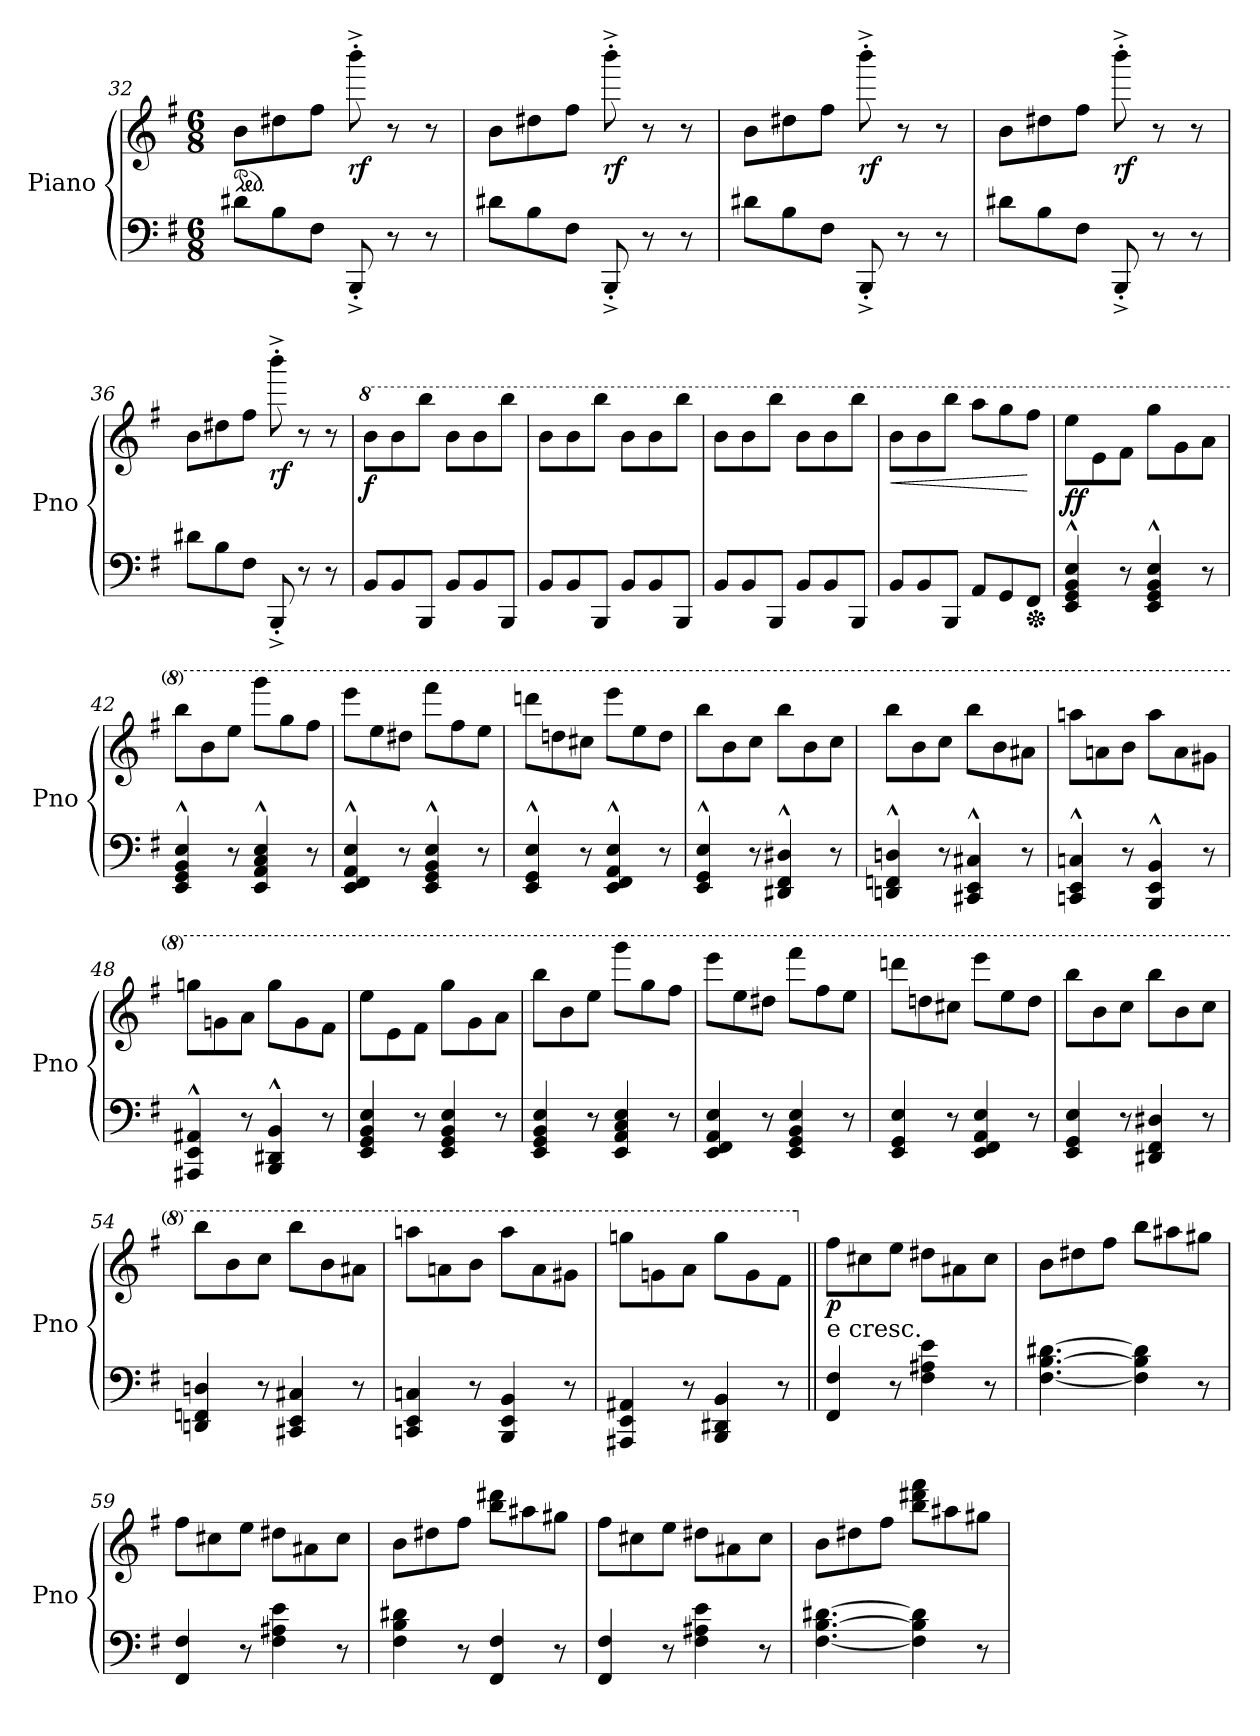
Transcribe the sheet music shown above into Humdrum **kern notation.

**kern	**kern	**dynam
*part1	*part1	*part1
*staff2	*staff1	*staff1/2
*I"Piano	*	*
*I'Pno	*	*
*clefF4	*clefG2	*
*k[f#]	*k[f#]	*
*M6/8	*M6/8	*
*	*ped	*
=32	=32	=32
8d#X\L	8b\L	.
8B\	8dd#X\	.
8F#\J	8ff#\J	.
!	!	!LO:DY:b
8BBB'^/	8bbb'^\	rf
8r	8r	.
8r	8r	.
=33	=33	=33
8d#X\L	8b\L	.
8B\	8dd#X\	.
8F#\J	8ff#\J	.
!	!	!LO:DY:b
8BBB'^/	8bbb'^\	rf
8r	8r	.
8r	8r	.
=34	=34	=34
8d#X\L	8b\L	.
8B\	8dd#X\	.
8F#\J	8ff#\J	.
!	!	!LO:DY:b
8BBB'^/	8bbb'^\	rf
8r	8r	.
8r	8r	.
=35	=35	=35
8d#X\L	8b\L	.
8B\	8dd#X\	.
8F#\J	8ff#\J	.
!	!	!LO:DY:b
8BBB'^/	8bbb'^\	rf
8r	8r	.
8r	8r	.
=36	=36	=36
8d#X\L	8b\L	.
8B\	8dd#X\	.
8F#\J	8ff#\J	.
!	!	!LO:DY:b
8BBB'^/	8bbb'^\	rf
8r	8r	.
8r	8r	.
!!LO:LB:g=z
=37	=37	=37
*	*8va	*
!	!	!LO:DY:b
8BB/L	8bb\L	f
8BB/	8bb\	.
8BBB/J	8bbb\J	.
8BB/L	8bb\L	.
8BB/	8bb\	.
8BBB/J	8bbb\J	.
=38	=38	=38
8BB/L	8bb\L	.
8BB/	8bb\	.
8BBB/J	8bbb\J	.
8BB/L	8bb\L	.
8BB/	8bb\	.
8BBB/J	8bbb\J	.
=39	=39	=39
8BB/L	8bb\L	.
8BB/	8bb\	.
8BBB/J	8bbb\J	.
8BB/L	8bb\L	.
8BB/	8bb\	.
8BBB/J	8bbb\J	.
=40	=40	=40
!	!	!LO:HP:b
8BB/L	8bb\L	<
8BB/	8bb\	.
8BBB/J	8bbb\J	.
8AA/L	8aaa\L	.
8GG/	8ggg\	.
*Xped	*	*
8FF#/J	8fff#\J	[
=41	=41	=41
!	!	!LO:DY:a=2
4EE/^^ 4GG/^^ 4BB/^^ 4E/^^	8eee\L	ff
.	8ee\	.
8r	8ff#\J	.
4EE/^^ 4GG/^^ 4BB/^^ 4E/^^	8ggg\L	.
.	8gg\	.
8r	8aa\J	.
=42	=42	=42
4EE/^^ 4GG/^^ 4BB/^^ 4E/^^	8bbb\L	.
.	8bb\	.
8r	8eee\J	.
4EE/^^ 4AA/^^ 4C/^^ 4E/^^	8gggg\L	.
.	8ggg\	.
8r	8fff#\J	.
!!LO:LB:g=z
=43	=43	=43
4EE/^^ 4FF#/^^ 4AA/^^ 4E/^^	8eeee\L	.
.	8eee\	.
8r	8ddd#X\J	.
4EE/^^ 4GG/^^ 4BB/^^ 4E/^^	8ffff#\L	.
.	8fff#\	.
8r	8eee\J	.
=44	=44	=44
4EE/^^ 4GG/^^ 4E/^^	8ddddn\L	.
.	8dddn\	.
8r	8ccc#X\J	.
4EE/^^ 4FF#/^^ 4AA/^^ 4E/^^	8eeee\L	.
.	8eee\	.
8r	8ddd\J	.
=45	=45	=45
4EE/^^ 4GG/^^ 4E/^^	8bbb\L	.
.	8bb\	.
8r	8ccc\J	.
4DD#X/^^ 4FF#/^^ 4D#X/^^	8bbb\L	.
.	8bb\	.
8r	8ccc\J	.
=46	=46	=46
4DDn/^^ 4FFn/^^ 4Dn/^^	8bbb\L	.
.	8bb\	.
8r	8ccc\J	.
4CC#X/^^ 4EE/^^ 4C#X/^^	8bbb\L	.
.	8bb\	.
8r	8aa#X\J	.
=47	=47	=47
4CCn/^^ 4EE/^^ 4Cn/^^	8aaan\L	.
.	8aan\	.
8r	8bb\J	.
4BBB/^^ 4EE/^^ 4BB/^^	8aaa\L	.
.	8aa\	.
8r	8gg#X\J	.
=48	=48	=48
4AAA#X/^^ 4EE/^^ 4AA#X/^^	8gggn\L	.
.	8ggn\	.
8r	8aa\J	.
4BBB/^^ 4DD#X/^^ 4BB/^^	8ggg\L	.
.	8gg\	.
8r	8ff#\J	.
!!LO:LB:g=z
=49	=49	=49
4EE/ 4GG/ 4BB/ 4E/	8eee\L	.
.	8ee\	.
8r	8ff#\J	.
4EE/ 4GG/ 4BB/ 4E/	8ggg\L	.
.	8gg\	.
8r	8aa\J	.
=50	=50	=50
4EE/ 4GG/ 4BB/ 4E/	8bbb\L	.
.	8bb\	.
8r	8eee\J	.
4EE/ 4AA/ 4C/ 4E/	8gggg\L	.
.	8ggg\	.
8r	8fff#\J	.
=51	=51	=51
4EE/ 4FF#/ 4AA/ 4E/	8eeee\L	.
.	8eee\	.
8r	8ddd#X\J	.
4EE/ 4GG/ 4BB/ 4E/	8ffff#\L	.
.	8fff#\	.
8r	8eee\J	.
=52	=52	=52
4EE/ 4GG/ 4E/	8ddddn\L	.
.	8dddn\	.
8r	8ccc#X\J	.
4EE/ 4FF#/ 4AA/ 4E/	8eeee\L	.
.	8eee\	.
8r	8ddd\J	.
=53	=53	=53
4EE/ 4GG/ 4E/	8bbb\L	.
.	8bb\	.
8r	8ccc\J	.
4DD#X/ 4FF#/ 4D#X/	8bbb\L	.
.	8bb\	.
8r	8ccc\J	.
=54	=54	=54
4DDn/ 4FFn/ 4Dn/	8bbb\L	.
.	8bb\	.
8r	8ccc\J	.
4CC#X/ 4EE/ 4C#X/	8bbb\L	.
.	8bb\	.
8r	8aa#X\J	.
=55	=55	=55
4CCn/ 4EE/ 4Cn/	8aaan\L	.
.	8aan\	.
8r	8bb\J	.
4BBB/ 4EE/ 4BB/	8aaa\L	.
.	8aa\	.
8r	8gg#X\J	.
!!LO:LB:g=z
=56	=56	=56
4AAA#X/ 4EE/ 4AA#X/	8gggn\L	.
.	8ggn\	.
8r	8aa\J	.
4BBB/ 4DD#X/ 4BB/	8ggg\L	.
.	8gg\	.
8r	8ff#\J	.
=57||	=57||	=57||
*	*X8va	*
!	!LO:TX:b:t=e cresc.	!
!	!	!LO:DY:b
4FF#/ 4F#/	8ff#\L	p
.	8cc#X\	.
8r	8ee\J	.
4F#\ 4A#X\ 4e\	8dd#X\L	.
.	8a#X\	.
8r	8cc#\J	.
=58	=58	=58
[4.F#\ [4.B\ [4.d#X\	8b\L	.
.	8dd#X\	.
.	8ff#\J	.
4F#\] 4B\] 4d#\]	8bb\L	.
.	8aa#X\	.
8r	8gg#X\J	.
=59	=59	=59
4FF#/ 4F#/	8ff#\L	.
.	8cc#X\	.
8r	8ee\J	.
4F#\ 4A#X\ 4e\	8dd#X\L	.
.	8a#X\	.
8r	8cc#\J	.
=60	=60	=60
4F#\ 4B\ 4d#X\	8b\L	.
.	8dd#X\	.
8r	8ff#\J	.
4FF#/ 4F#/	8bb\ 8ddd#X\L	.
.	8aa#X\	.
8r	8gg#X\J	.
!!LO:LB:g=z
=61	=61	=61
4FF#/ 4F#/	8ff#\L	.
.	8cc#X\	.
8r	8ee\J	.
4F#\ 4A#X\ 4e\	8dd#X\L	.
.	8a#X\	.
8r	8cc#\J	.
=62	=62	=62
[4.F#\ [4.B\ [4.d#X\	8b\L	.
.	8dd#X\	.
.	8ff#\J	.
4F#\] 4B\] 4d#\]	8bb\ 8ddd#X\ 8fff#\L	.
.	8aa#X\	.
8r	8gg#X\J	.
=	=	=
*-	*-	*-
